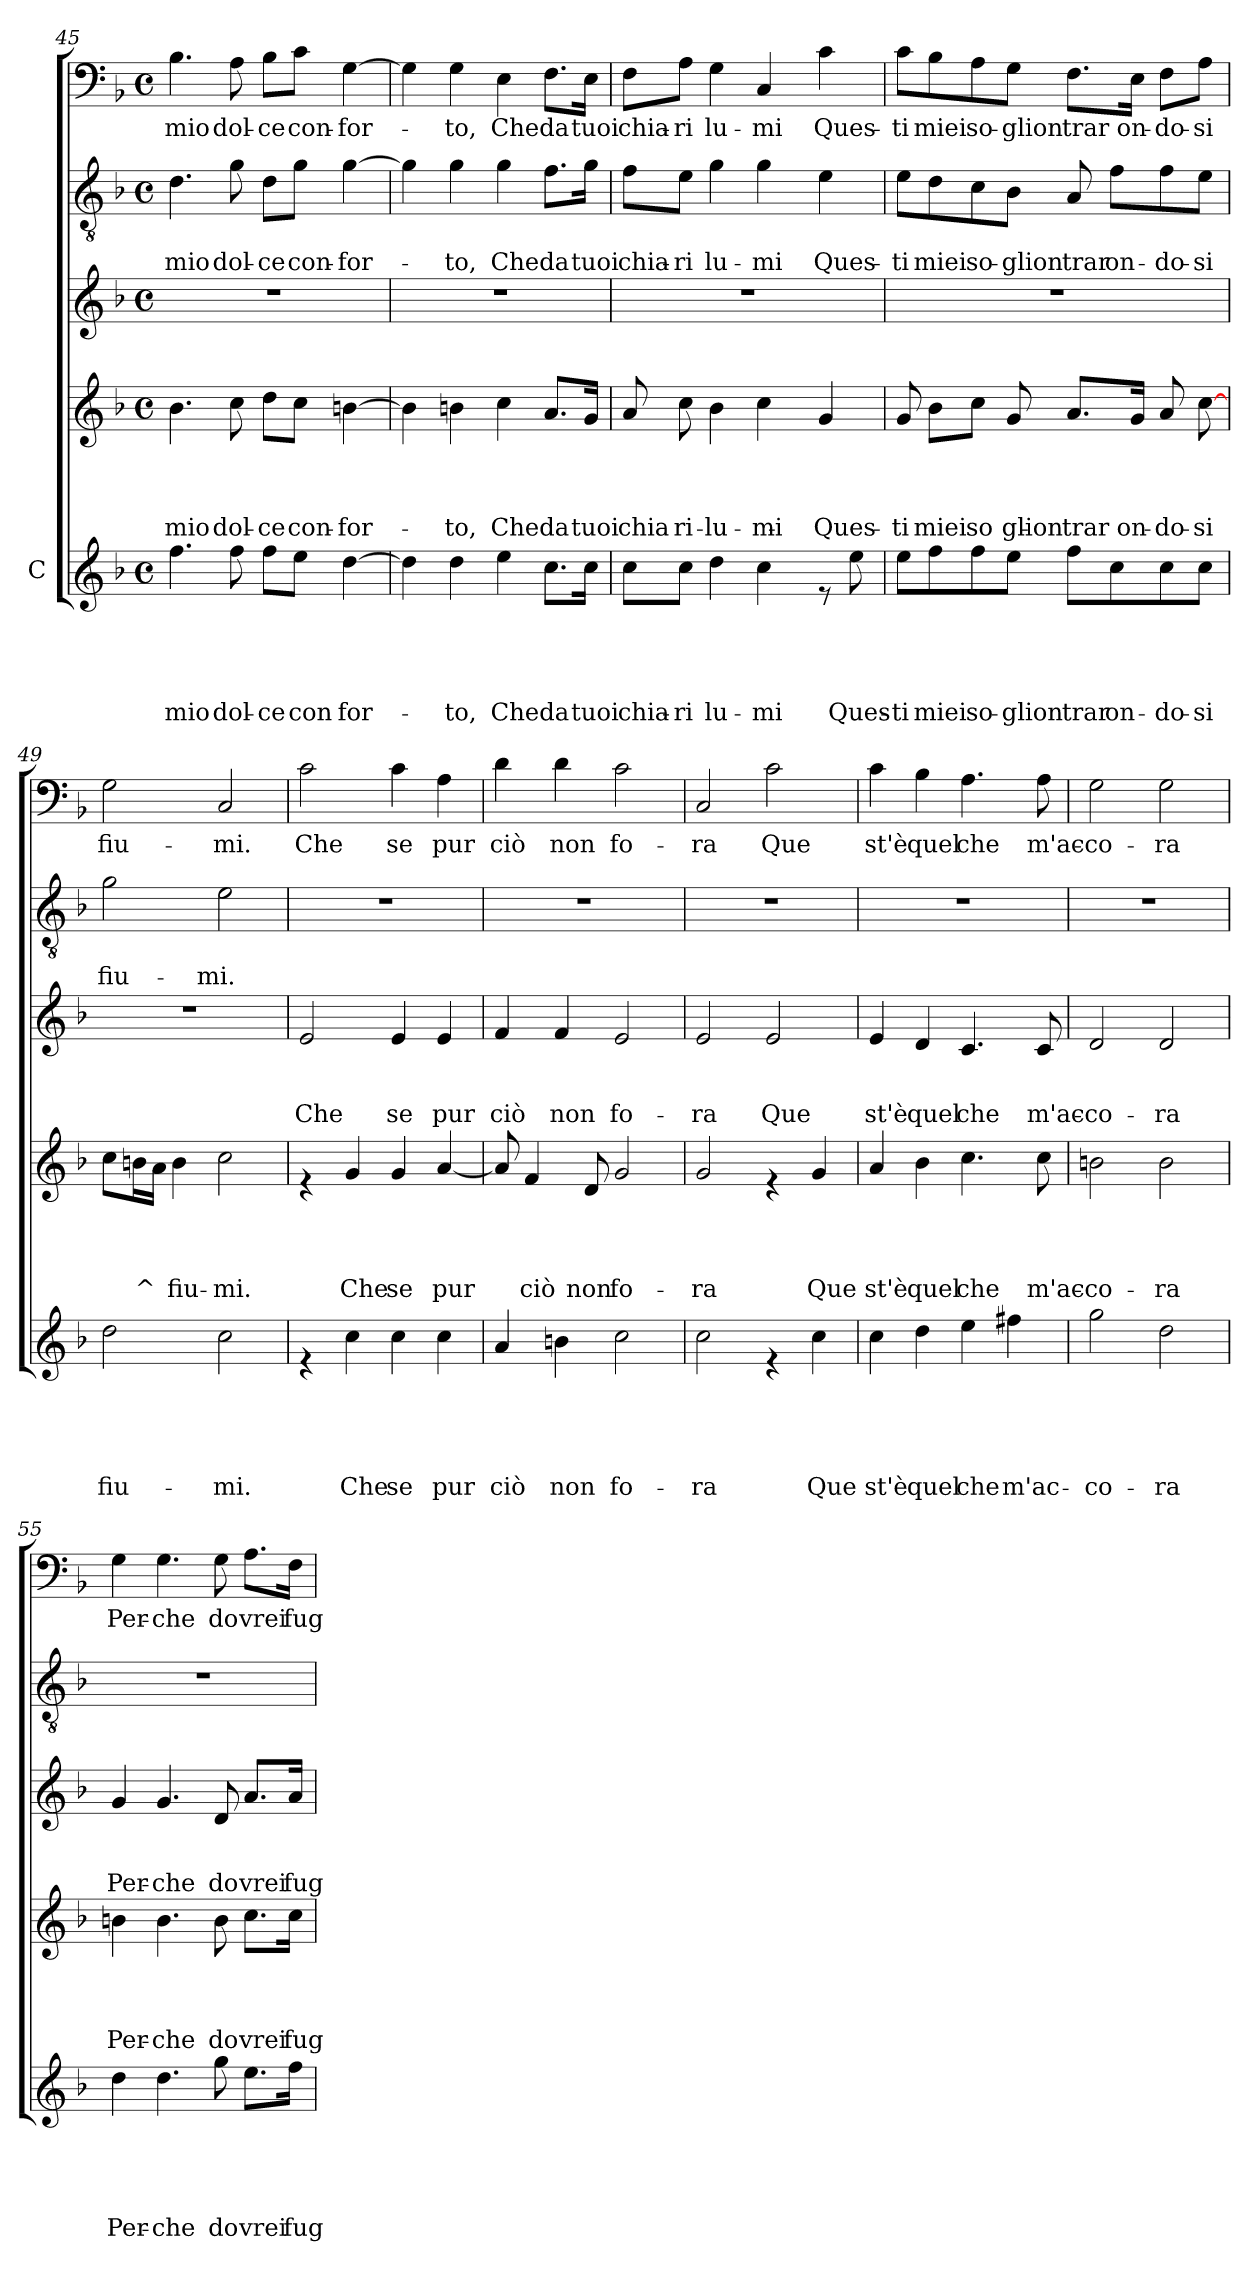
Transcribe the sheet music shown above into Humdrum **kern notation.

**kern	**text	**text	**text	**text	**text	**kern	**text	**text	**text	**text	**kern	**text	**text	**text	**kern	**text	**text	**kern	**text
*part5	*part5	*part5	*part5	*part5	*part5	*part4	*part4	*part4	*part4	*part4	*part3	*part3	*part3	*part3	*part2	*part2	*part2	*part1	*part1
*staff5	*staff5	*staff5	*staff5	*staff5	*staff5	*staff4	*staff4	*staff4	*staff4	*staff4	*staff3	*staff3	*staff3	*staff3	*staff2	*staff2	*staff2	*staff1	*staff1
*I"C	*	*	*	*	*	*	*	*	*	*	*	*	*	*	*	*	*	*	*
*clefG2	*	*	*	*	*	*clefG2	*	*	*	*	*clefG2	*	*	*	*clefGv2	*	*	*clefF4	*
*k[b-]	*	*	*	*	*	*k[b-]	*	*	*	*	*k[b-]	*	*	*	*k[b-]	*	*	*k[b-]	*
*F:	*	*	*	*	*	*F:	*	*	*	*	*F:	*	*	*	*F:	*	*	*F:	*
*M4/4	*	*	*	*	*	*M4/4	*	*	*	*	*M4/4	*	*	*	*M4/4	*	*	*M4/4	*
*met(c)	*	*	*	*	*	*met(c)	*	*	*	*	*met(c)	*	*	*	*met(c)	*	*	*met(c)	*
=45	=45	=45	=45	=45	=45	=45	=45	=45	=45	=45	=45	=45	=45	=45	=45	=45	=45	=45	=45
!	!	!	!	!	!LO:LY:b	!	!	!	!	!LO:LY:b	!	!	!	!	!	!	!LO:LY:b	!	!LO:LY:b
4.ff\	.	.	.	.	mio	4.b-\	.	.	.	-mio	1r	.	.	.	4.d\	.	-mio	4.B-\	-mio
!	!	!	!	!	!LO:LY:b	!	!	!	!	!LO:LY:b	!	!	!	!	!	!	!LO:LY:b	!	!LO:LY:b
8ff\	.	.	.	.	dol-	8cc\	.	.	.	dol-	.	.	.	.	8g\	.	dol-	8A\	dol-
!	!	!	!	!	!LO:LY:b	!	!	!	!	!LO:LY:b	!	!	!	!	!	!	!LO:LY:b	!	!LO:LY:b
8ff\L	.	.	.	.	-ce	8dd\L	.	.	.	-ce	.	.	.	.	8d\L	.	-ce	8B-\L	-ce
!	!	!	!	!	!LO:LY:b	!	!	!	!	!LO:LY:b	!	!	!	!	!	!	!LO:LY:b	!	!LO:LY:b
8ee\J	.	.	.	.	con	8cc\J	.	.	.	con-	.	.	.	.	8g\J	.	con-	8c\J	con-
!	!	!	!	!	!LO:LY:b	!	!	!	!	!LO:LY:b	!	!	!	!	!	!	!LO:LY:b	!	!LO:LY:b
[>4dd\	.	.	.	.	for-	[>4bn\	.	.	.	-for-	.	.	.	.	[>4g\	.	-for-	[>4G\	-for-
!!LO:PB:g=z
=46	=46	=46	=46	=46	=46	=46	=46	=46	=46	=46	=46	=46	=46	=46	=46	=46	=46	=46	=46
4dd\]	.	.	.	.	.	4b\]	.	.	.	.	1r	.	.	.	4g\]	.	.	4G\]	.
!	!	!	!	!	!LO:LY:b	!	!	!	!	!LO:LY:b	!	!	!	!	!	!	!LO:LY:b	!	!LO:LY:b
4dd\	.	.	.	.	-to,	4bn\	.	.	.	-to,	.	.	.	.	4g\	.	-to,	4G\	-to,
!	!	!	!	!	!LO:LY:b	!	!	!	!	!LO:LY:b	!	!	!	!	!	!	!LO:LY:b	!	!LO:LY:b
4ee\	.	.	.	.	Che	4cc\	.	.	.	Che	.	.	.	.	4g\	.	Che	4E\	Che
!	!	!	!	!	!LO:LY:b	!	!	!	!	!LO:LY:b	!	!	!	!	!	!	!LO:LY:b	!	!LO:LY:b
8.cc\L	.	.	.	.	da	8.a/L	.	.	.	da	.	.	.	.	8.f\L	.	da	8.F\L	da
!	!	!	!	!	!LO:LY:b	!	!	!	!	!LO:LY:b	!	!	!	!	!	!	!LO:LY:b	!	!LO:LY:b
16cc\Jk	.	.	.	.	tuoi	16g/Jk	.	.	.	tuoi	.	.	.	.	16g\Jk	.	tuoi	16E\Jk	tuoi
=47	=47	=47	=47	=47	=47	=47	=47	=47	=47	=47	=47	=47	=47	=47	=47	=47	=47	=47	=47
!	!	!	!	!	!LO:LY:b	!	!	!	!	!LO:LY:b	!	!	!	!	!	!	!LO:LY:b	!	!LO:LY:b
*	*	*	*	*	*	*^	*	*	*	*	*	*	*	*	*	*	*	*	*
8cc\L	.	.	.	.	chia-	8a/	8ryy	.	.	.	chia-	1r	.	.	.	8f\L	.	chia-	8F\L	chia-
!	!	!	!	!	!LO:LY:b	!	!	!	!	!	!LO:LY:b	!	!	!	!	!	!	!LO:LY:b	!	!LO:LY:b
8cc\J	.	.	.	.	-ri	2ryy	8cc\	.	.	.	-ri	.	.	.	.	8e\J	.	-ri	8A\J	-ri
!	!	!	!	!	!LO:LY:b	!	!	!	!	!	!LO:LY:b	!	!	!	!	!	!	!LO:LY:b	!	!LO:LY:b
4dd\	.	.	.	.	lu-	.	4b-\	.	.	.	lu-	.	.	.	.	4g\	.	lu-	4G\	lu-
!	!	!	!	!	!LO:LY:b	!	!	!	!	!	!LO:LY:b	!	!	!	!	!	!	!LO:LY:b	!	!LO:LY:b
4cc\	.	.	.	.	-mi	.	4cc\	.	.	.	-mi	.	.	.	.	4g\	.	-mi	4C/	-mi
.	.	.	.	.	.	8ryy	.	.	.	.	.	.	.	.	.	.	.	.	.	.
!	!	!	!	!	!	!	!	!	!	!	!LO:LY:b	!	!	!	!	!	!	!LO:LY:b	!	!LO:LY:b
8re	.	.	.	.	.	4g/	4ryy	.	.	.	-Ques-	.	.	.	.	4e\	.	Ques-	4c\	Ques-
!	!	!	!	!	!LO:LY:b	!	!	!	!	!	!	!	!	!	!	!	!	!	!	!
8ee\	.	.	.	.	Ques-	.	.	.	.	.	.	.	.	.	.	.	.	.	.	.
=48	=48	=48	=48	=48	=48	=48	=48	=48	=48	=48	=48	=48	=48	=48	=48	=48	=48	=48	=48	=48
!	!	!	!	!	!LO:LY:b	!	!	!	!	!	!LO:LY:b	!	!	!	!	!	!	!LO:LY:b	!	!LO:LY:b
8ee\L	.	.	.	.	-ti	8g/	8ryy	.	.	.	ti	1r	.	.	.	8e\L	.	-ti	8c\L	-ti
!	!	!	!	!	!LO:LY:b	!	!	!	!	!	!LO:LY:b	!	!	!	!	!	!	!LO:LY:b	!	!LO:LY:b
8ff\	.	.	.	.	miei	4ryy	8b-\L	.	.	.	miei	.	.	.	.	8d\	.	miei	8B-\	miei
!	!	!	!	!	!LO:LY:b	!	!	!	!	!	!LO:LY:b	!	!	!	!	!	!	!LO:LY:b	!	!LO:LY:b
8ff\	.	.	.	.	so-	.	8cc\J	.	.	.	so-	.	.	.	.	8c\	.	so-	8A\	so-
!	!	!	!	!	!LO:LY:b	!	!	!	!	!	!LO:LY:b	!	!	!	!	!	!	!LO:LY:b	!	!LO:LY:b
8ee\J	.	.	.	.	-glion	8g/	8ryy	.	.	.	glion	.	.	.	.	8B-\J	.	-glion	8G\J	-glion
!	!	!	!	!	!LO:LY:b	!	!	!	!	!	!LO:LY:b	!	!	!	!	!	!	!LO:LY:b	!	!LO:LY:b
8ff\L	.	.	.	.	trar	2ryy	8.a/L	.	.	.	-trar	.	.	.	.	8A/	.	trar	8.F\L	trar
!	!	!	!	!	!LO:LY:b	!	!	!	!	!	!	!	!	!	!	!	!	!LO:LY:b	!	!
8cc\	.	.	.	.	on-	.	.	.	.	.	.	.	.	.	.	8f\L	.	on-	.	.
!	!	!	!	!	!	!	!	!	!	!	!LO:LY:b	!	!	!	!	!	!	!	!	!LO:LY:b
.	.	.	.	.	.	.	16g/Jk	.	.	.	on-	.	.	.	.	.	.	.	16E\Jk	on-
!	!	!	!	!	!LO:LY:b	!	!	!	!	!	!LO:LY:b	!	!	!	!	!	!	!LO:LY:b	!	!LO:LY:b
8cc\	.	.	.	.	-do-	.	8a/	.	.	.	-do-	.	.	.	.	8f\	.	-do-	8F\L	-do-
!	!	!	!	!	!LO:LY:b	!	!	!	!	!	!LO:LY:b	!	!	!	!	!	!	!LO:LY:b	!	!LO:LY:b
8cc\J	.	.	.	.	-si	.	[>8cc\	.	.	.	-si	.	.	.	.	8e\J	.	-si	8A\J	-si
!!LO:LB:g=z
=49	=49	=49	=49	=49	=49	=49	=49	=49	=49	=49	=49	=49	=49	=49	=49	=49	=49	=49	=49	=49
!	!	!	!	!	!LO:LY:b	!	!	!	!	!	!	!	!	!	!	!	!	!LO:LY:b	!	!LO:LY:b
*	*	*	*	*	*	*v	*v	*	*	*	*	*	*	*	*	*	*	*	*	*
2dd\	.	.	.	.	fiu-	8cc\L	.	.	.	.	1r	.	.	.	2g\	.	fiu-	2G\	fiu-
!	!	!	!	!	!	!	!	!	!	!LO:LY:b	!	!	!	!	!	!	!	!	!
.	.	.	.	.	.	16bn\L	.	.	.	^	.	.	.	.	.	.	.	.	.
.	.	.	.	.	.	16a\JJ	.	.	.	.	.	.	.	.	.	.	.	.	.
!	!	!	!	!	!	!	!	!	!	!LO:LY:b	!	!	!	!	!	!	!	!	!
.	.	.	.	.	.	4b\	.	.	.	fiu-	.	.	.	.	.	.	.	.	.
!	!	!	!	!	!LO:LY:b	!	!	!	!	!LO:LY:b	!	!	!	!	!	!	!LO:LY:b	!	!LO:LY:b
2cc\	.	.	.	.	-mi.	2cc\	.	.	.	-mi.	.	.	.	.	2e\	.	-mi.	2C/	-mi.
=50	=50	=50	=50	=50	=50	=50	=50	=50	=50	=50	=50	=50	=50	=50	=50	=50	=50	=50	=50
!	!	!	!	!	!	!	!	!	!	!	!	!	!	!LO:LY:b	!	!	!	!	!LO:LY:b
4re	.	.	.	.	.	4re	.	.	.	.	2e/	.	.	Che	1r	.	.	2c\	Che
!	!	!	!	!	!LO:LY:b	!	!	!	!	!LO:LY:b	!	!	!	!	!	!	!	!	!
4cc\	.	.	.	.	Che	4g/	.	.	.	Che	.	.	.	.	.	.	.	.	.
!	!	!	!	!	!LO:LY:b	!	!	!	!	!LO:LY:b	!	!	!	!LO:LY:b	!	!	!	!	!LO:LY:b
4cc\	.	.	.	.	se	4g/	.	.	.	se	4e/	.	.	se	.	.	.	4c\	se
!	!	!	!	!	!LO:LY:b	!	!	!	!	!LO:LY:b	!	!	!	!LO:LY:b	!	!	!	!	!LO:LY:b
4cc\	.	.	.	.	pur	[<4a/	.	.	.	pur	4e/	.	.	pur	.	.	.	4A\	pur
=51	=51	=51	=51	=51	=51	=51	=51	=51	=51	=51	=51	=51	=51	=51	=51	=51	=51	=51	=51
!	!	!	!	!	!LO:LY:b	!	!	!	!	!	!	!	!	!LO:LY:b	!	!	!	!	!LO:LY:b
4a/	.	.	.	.	ciò	8a/]	.	.	.	.	4f/	.	.	ciò	1r	.	.	4d\	ciò
!	!	!	!	!	!	!	!	!	!	!LO:LY:b	!	!	!	!	!	!	!	!	!
.	.	.	.	.	.	4f/	.	.	.	ciò	.	.	.	.	.	.	.	.	.
!	!	!	!	!	!LO:LY:b	!	!	!	!	!	!	!	!	!LO:LY:b	!	!	!	!	!LO:LY:b
4bn\	.	.	.	.	non	.	.	.	.	.	4f/	.	.	non	.	.	.	4d\	non
!	!	!	!	!	!	!	!	!	!	!LO:LY:b	!	!	!	!	!	!	!	!	!
.	.	.	.	.	.	8d/	.	.	.	non	.	.	.	.	.	.	.	.	.
!	!	!	!	!	!LO:LY:b	!	!	!	!	!LO:LY:b	!	!	!	!LO:LY:b	!	!	!	!	!LO:LY:b
2cc\	.	.	.	.	fo-	2g/	.	.	.	fo-	2e/	.	.	fo-	.	.	.	2c\	fo-
=52	=52	=52	=52	=52	=52	=52	=52	=52	=52	=52	=52	=52	=52	=52	=52	=52	=52	=52	=52
!	!	!	!	!	!LO:LY:b	!	!	!	!	!LO:LY:b	!	!	!	!LO:LY:b	!	!	!	!	!LO:LY:b
2cc\	.	.	.	.	-ra	2g/	.	.	.	-ra	2e/	.	.	-ra	1r	.	.	2C/	-ra
!	!	!	!	!	!	!	!	!	!	!	!	!	!	!LO:LY:b	!	!	!	!	!LO:LY:b
4re	.	.	.	.	.	4re	.	.	.	.	2e/	.	.	Que	.	.	.	2c\	Que
!	!	!	!	!	!LO:LY:b	!	!	!	!	!LO:LY:b	!	!	!	!	!	!	!	!	!
4cc\	.	.	.	.	Que	4g/	.	.	.	Que	.	.	.	.	.	.	.	.	.
!!LO:LB:g=z
=53	=53	=53	=53	=53	=53	=53	=53	=53	=53	=53	=53	=53	=53	=53	=53	=53	=53	=53	=53
!	!	!	!	!	!LO:LY:b	!	!	!	!	!LO:LY:b	!	!	!	!LO:LY:b	!	!	!	!	!LO:LY:b
4cc\	.	.	.	.	st'è	4a/	.	.	.	st'è	4e/	.	.	st'è	1r	.	.	4c\	st'è
!	!	!	!	!	!LO:LY:b	!	!	!	!	!LO:LY:b	!	!	!	!LO:LY:b	!	!	!	!	!LO:LY:b
4dd\	.	.	.	.	quel	4b-\	.	.	.	quel	4d/	.	.	quel	.	.	.	4B-\	quel
!	!	!	!	!	!LO:LY:b	!	!	!	!	!LO:LY:b	!	!	!	!LO:LY:b	!	!	!	!	!LO:LY:b
4ee\	.	.	.	.	che	4.cc\	.	.	.	che	4.c/	.	.	che	.	.	.	4.A\	che
!	!	!	!	!	!LO:LY:b	!	!	!	!	!	!	!	!	!	!	!	!	!	!
4ff#X\	.	.	.	.	m'ac-	.	.	.	.	.	.	.	.	.	.	.	.	.	.
!	!	!	!	!	!	!	!	!	!	!LO:LY:b	!	!	!	!LO:LY:b	!	!	!	!	!LO:LY:b
.	.	.	.	.	.	8cc\	.	.	.	m'ac-	8c/	.	.	m'ac-	.	.	.	8A\	m'ac-
=54	=54	=54	=54	=54	=54	=54	=54	=54	=54	=54	=54	=54	=54	=54	=54	=54	=54	=54	=54
!	!	!	!	!	!LO:LY:b	!	!	!	!	!LO:LY:b	!	!	!	!LO:LY:b	!	!	!	!	!LO:LY:b
2gg\	.	.	.	.	-co-	2bn\	.	.	.	-co-	2d/	.	.	-co-	1r	.	.	2G\	-co-
!	!	!	!	!	!LO:LY:b	!	!	!	!	!LO:LY:b	!	!	!	!LO:LY:b	!	!	!	!	!LO:LY:b
2dd\	.	.	.	.	-ra	2b\	.	.	.	-ra	2d/	.	.	-ra	.	.	.	2G\	-ra
=55	=55	=55	=55	=55	=55	=55	=55	=55	=55	=55	=55	=55	=55	=55	=55	=55	=55	=55	=55
!	!	!	!	!	!LO:LY:b	!	!	!	!	!LO:LY:b	!	!	!	!LO:LY:b	!	!	!	!	!LO:LY:b
4dd\	.	.	.	.	Per-	4bn\	.	.	.	Per-	4g/	.	.	Per-	1r	.	.	4G\	Per-
!	!	!	!	!	!LO:LY:b	!	!	!	!	!LO:LY:b	!	!	!	!LO:LY:b	!	!	!	!	!LO:LY:b
4.dd\	.	.	.	.	-che	4.b\	.	.	.	-che	4.g/	.	.	-che	.	.	.	4.G\	-che
!	!	!	!	!	!LO:LY:b	!	!	!	!	!LO:LY:b	!	!	!	!LO:LY:b	!	!	!	!	!LO:LY:b
8gg\	.	.	.	.	do	8b\	.	.	.	do	8d/	.	.	do	.	.	.	8G\	do
!	!	!	!	!	!LO:LY:b	!	!	!	!	!LO:LY:b	!	!	!	!LO:LY:b	!	!	!	!	!LO:LY:b
8.ee\L	.	.	.	.	vrei	8.cc\L	.	.	.	vrei	8.a/L	.	.	vrei	.	.	.	8.A\L	vrei
!	!	!	!	!	!LO:LY:b	!	!	!	!	!LO:LY:b	!	!	!	!LO:LY:b	!	!	!	!	!LO:LY:b
16ff\Jk	.	.	.	.	fug-	16cc\Jk	.	.	.	fug-	16a/Jk	.	.	fug-	.	.	.	16F\Jk	fug-
=	=	=	=	=	=	=	=	=	=	=	=	=	=	=	=	=	=	=	=
*-	*-	*-	*-	*-	*-	*-	*-	*-	*-	*-	*-	*-	*-	*-	*-	*-	*-	*-	*-
